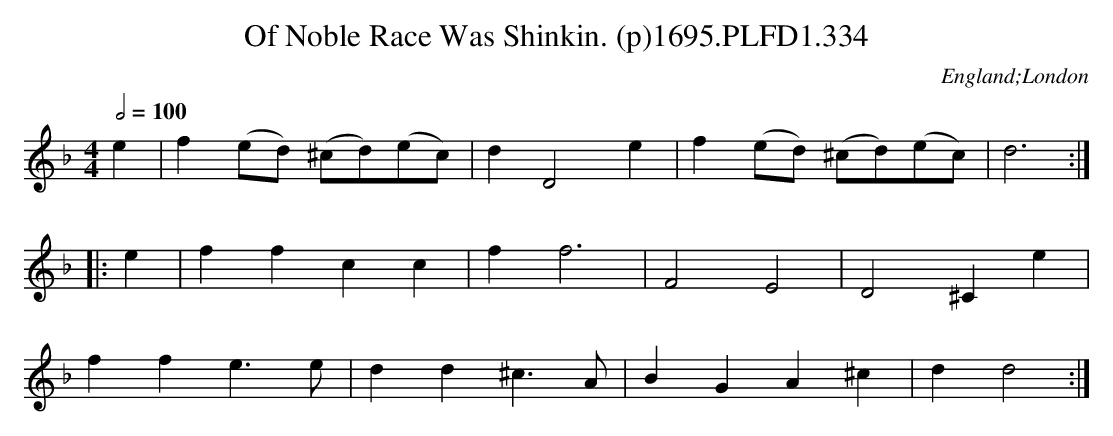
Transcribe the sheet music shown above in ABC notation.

X:1
T:Of Noble Race Was Shinkin. (p)1695.PLFD1.334
M:4/4
L:1/4
Q:1/2=100
O:England;London
K:F
e|f(e/d/) (^c/d/)(e/c/)|dD2e|f(e/d/) (^c/d/)(e/c/)|d3:|
|:e|ffcc|ff3|F2E2|D2^Ce|
ffe>e|dd^c>A|BGA^c|dd2:|
